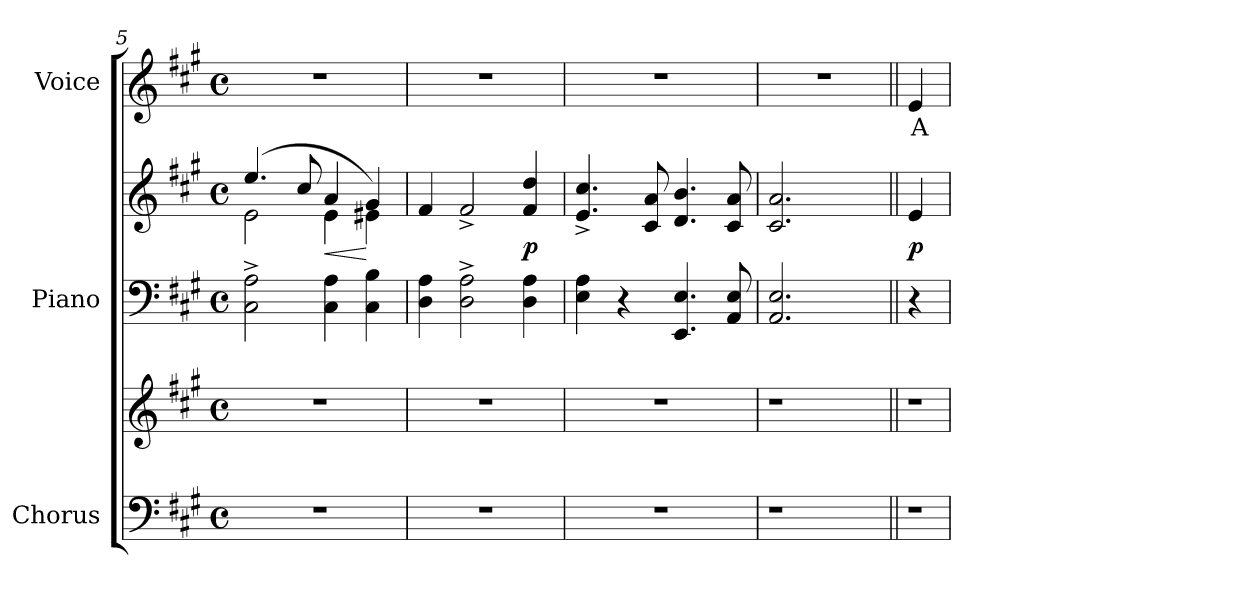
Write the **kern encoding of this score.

**kern	**kern	**kern	**kern	**dynam	**kern	**text
*part3	*part3	*part2	*part2	*part2	*part1	*part1
*staff5	*staff4	*staff3	*staff2	*staff2/3	*staff1	*staff1
*I"Chorus	*	*I"Piano	*	*	*I"Voice	*
*	*	*I'Pno.	*	*	*I'Voice	*
*clefF4	*clefG2	*clefF4	*clefG2	*	*clefG2	*
*k[f#c#g#]	*k[f#c#g#]	*k[f#c#g#]	*k[f#c#g#]	*	*k[f#c#g#]	*
*A:	*A:	*A:	*A:	*	*A:	*
*M4/4	*M4/4	*M4/4	*M4/4	*	*M4/4	*
*met(c)	*met(c)	*met(c)	*met(c)	*	*met(c)	*
=5	=5	=5	=5	=5	=5	=5
*	*	*	*^	*	*	*
1r	1r	2C#i\^ 2Ai^	(4.eei/	2e:i\	.	1r	.
.	.	.	8cc#i/	.	.	.	.
!	!	!	!	!	!LO:HP:b	!	!
.	.	4C#i\ 4Ai	4ai/	4ei\	<	.	.
.	.	4C#i\ 4Bi	4g#i/)	4e#Xi\	[	.	.
*	*	*	*v	*v	*	*	*
=6	=6	=6	=6	=6	=6	=6
1r	1r	4Di\ 4Ai	4f#i/	.	1r	.
.	.	2Di\^ 2Ai^	2f#^i/	.	.	.
.	.	4Di\ 4Ai	4f#i/ 4ddi	p	.	.
!!LO:LB:g=z
=7	=7	=7	=7	=7	=7	=7
1r	1r	4Ei\ 4Ai	4.ei/^ 4.cc#i^	.	1r	.
.	.	4r	.	.	.	.
.	.	.	8c#i/ 8ai	.	.	.
.	.	4.EEi/ 4.Ei	4.di/ 4.bi	.	.	.
.	.	8AAi/ 8Ei	8c#i/ 8ai	.	.	.
=8	=8	=8	=8	=8	=8	=8
!LO:N:vis=1	!LO:N:vis=1	!	!	!	!LO:N:vis=1	!
2.r	2.r	2.AAi/ 2.Ei	2.c#i/ 2.ai	.	1r	.
4ryy	4ryy	4ryy	4ryy	.	.	.
=9||	=9||	=9||	=9||	=9||	=9||	=9||
!LO:N:vis=1	!LO:N:vis=1	!	!	!	!	!
!	!	!	!	!	!	!LO:LY:b:color=#000000
4r	4r	4r	4ei/	p	4ei/	A-
=	=	=	=	=	=	=
*-	*-	*-	*-	*-	*-	*-
